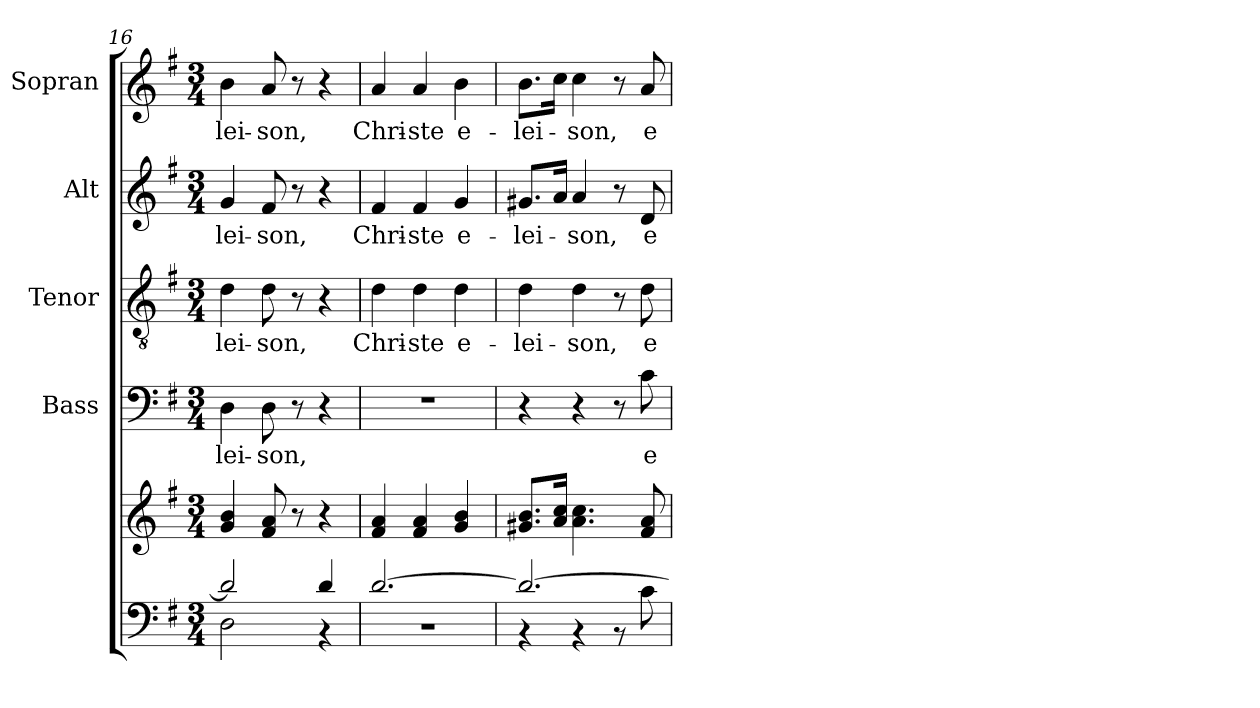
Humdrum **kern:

**kern	**kern	**kern	**text	**kern	**text	**kern	**text	**kern	**text
*part5	*part5	*part4	*part4	*part3	*part3	*part2	*part2	*part1	*part1
*staff6	*staff5	*staff4	*staff4	*staff3	*staff3	*staff2	*staff2	*staff1	*staff1
*	*	*I"Bass	*	*I"Tenor	*	*I"Alt	*	*I"Sopran	*
*	*	*I'B.	*	*I'T.	*	*I'A.	*	*I'S.	*
*clefF4	*clefG2	*clefF4	*	*clefGv2	*	*clefG2	*	*clefG2	*
*k[f#]	*k[f#]	*k[f#]	*	*k[f#]	*	*k[f#]	*	*k[f#]	*
*G:	*G:	*G:	*	*G:	*	*G:	*	*G:	*
*M3/4	*M3/4	*M3/4	*	*M3/4	*	*M3/4	*	*M3/4	*
=16	=16	=16	=16	=16	=16	=16	=16	=16	=16
*^	*	*	*	*	*	*	*	*	*
!	!	!	!	!LO:LY:b	!	!LO:LY:b	!	!LO:LY:b	!	!LO:LY:b
2d/]	2D\	4g/ 4b/	4D\	-lei-	4d\	-lei-	4g/	-lei-	4b\	-lei-
!	!	!	!	!LO:LY:b	!	!LO:LY:b	!	!LO:LY:b	!	!LO:LY:b
.	.	8f#/ 8a/	8D\	-son,	8d\	-son,	8f#/	-son,	8a/	-son,
.	.	8r	8r	.	8r	.	8r	.	8r	.
4d/	4r	4r	4r	.	4r	.	4r	.	4r	.
=17	=17	=17	=17	=17	=17	=17	=17	=17	=17	=17
!	!LO:N:vis=1	!	!	!	!	!LO:LY:b	!	!LO:LY:b	!	!LO:LY:b
[>2.d/	2.r	4f#/ 4a/	2.r	.	4d\	Chri-	4f#/	Chri-	4a/	Chri-
!	!	!	!	!	!	!LO:LY:b	!	!LO:LY:b	!	!LO:LY:b
.	.	4f#/ 4a/	.	.	4d\	-ste	4f#/	-ste	4a/	-ste
!	!	!	!	!	!	!LO:LY:b	!	!LO:LY:b	!	!LO:LY:b
.	.	4g/ 4b/	.	.	4d\	e-	4g/	e-	4b\	e-
=18	=18	=18	=18	=18	=18	=18	=18	=18	=18	=18
!	!	!	!	!	!	!LO:LY:b	!	!LO:LY:b	!	!LO:LY:b
2.d/_	4r	8.g#X/ 8.b/L	4r	.	4d\	-lei-	8.g#X/L	-lei-	8.b\L	-lei-
.	.	16a/ 16cc/Jk	.	.	.	.	16a/Jk	.	16cc\Jk	.
!	!	!	!	!	!	!LO:LY:b	!	!LO:LY:b	!	!LO:LY:b
.	4r	4.a\ 4.cc\	4r	.	4d\	-son,	4a/	-son,	4cc\	-son,
.	8r	.	8r	.	8r	.	8r	.	8r	.
!	!	!	!	!LO:LY:b	!	!LO:LY:b	!	!LO:LY:b	!	!LO:LY:b
.	8c\	8f#/ 8a/	8c\	e-	8d\	e-	8d/	e-	8a/	e-
*v	*v	*	*	*	*	*	*	*	*	*
=	=	=	=	=	=	=	=	=	=
*-	*-	*-	*-	*-	*-	*-	*-	*-	*-
